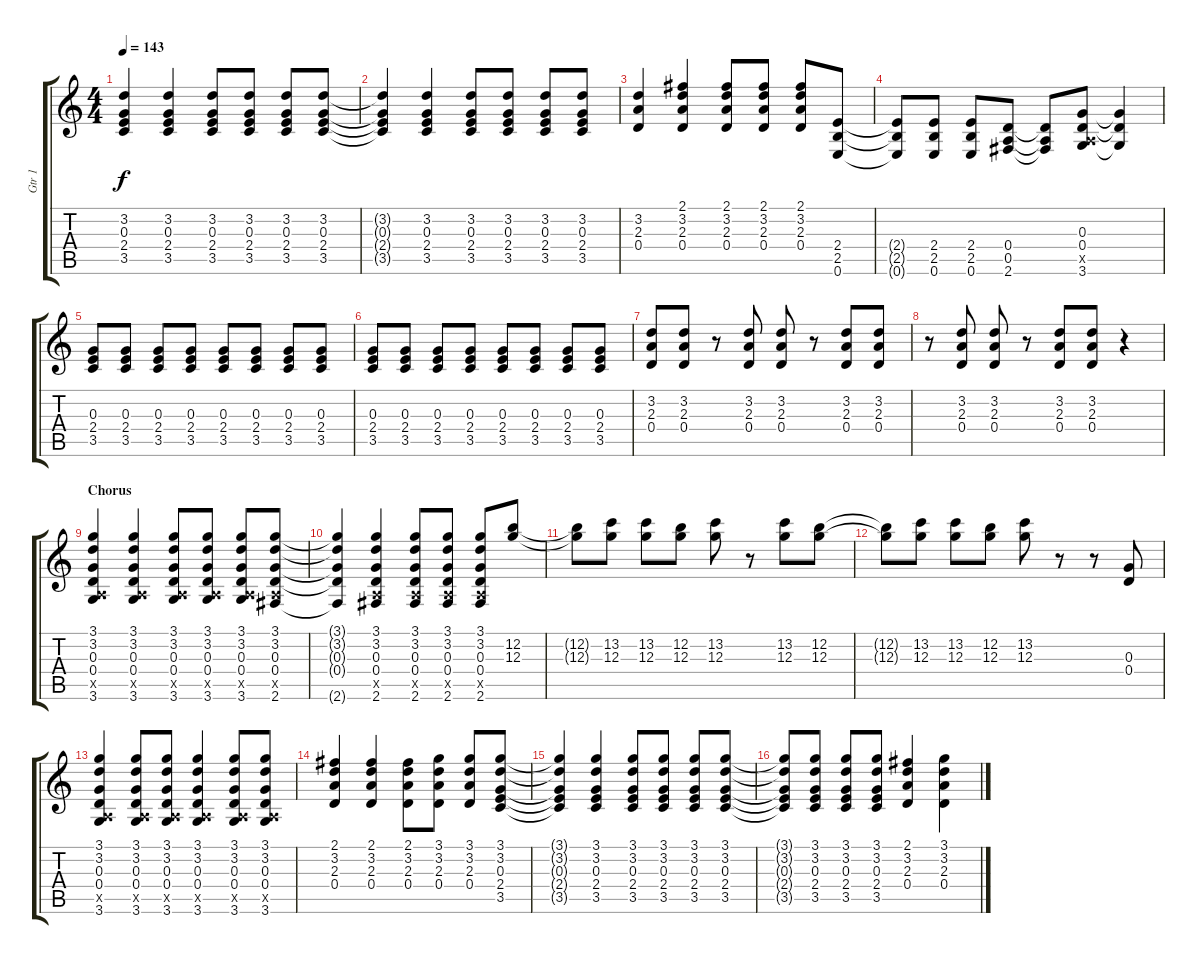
\track ("Gtr 1" "Gtr 1") {instrument distortionguitar}
\staff {score tabs}
\tuning (E4 B3 G3 D3 A2 E2) {hide}
\ts (4 4)
\tempo 143
\clef g2
\ks c
(3.2 0.3 2.4 3.5).4{dy f} (3.2 0.3 2.4 3.5).4 (3.2 0.3 2.4 3.5).8 (3.2 0.3 2.4 3.5).8 (3.2 0.3 2.4 3.5).8 (3.2 0.3 2.4 3.5).8 |
(3.2{t} 0.3{t} 2.4{t} 3.5{t}).4 (3.2 0.3 2.4 3.5).4 (3.2 0.3 2.4 3.5).8 (3.2 0.3 2.4 3.5).8 (3.2 0.3 2.4 3.5).8 (3.2 0.3 2.4 3.5).8 |
(3.2 2.3 0.4).4 (2.1 3.2 2.3 0.4).4 (2.1 3.2 2.3 0.4).8 (2.1 3.2 2.3 0.4).8 (2.1 3.2 2.3 0.4).8 (2.4 2.5 0.6).8 |
(2.4{t} 2.5{t} 0.6{t}).8 (2.4 2.5 0.6).8 (2.4 2.5 0.6).8 (0.4 0.5 2.6).8 (0.4{t} 0.5{t} 2.6{t}).8 (0.3 0.4 0.5{x} 3.6).8 (0.3{t} 0.4{t} 3.6{t}).4 |
(0.3 2.4 3.5).8 (0.3 2.4 3.5).8 (0.3 2.4 3.5).8 (0.3 2.4 3.5).8 (0.3 2.4 3.5).8 (0.3 2.4 3.5).8 (0.3 2.4 3.5).8 (0.3 2.4 3.5).8 |
(0.3 2.4 3.5).8 (0.3 2.4 3.5).8 (0.3 2.4 3.5).8 (0.3 2.4 3.5).8 (0.3 2.4 3.5).8 (0.3 2.4 3.5).8 (0.3 2.4 3.5).8 (0.3 2.4 3.5).8 |
(3.2 2.3 0.4).8 (3.2 2.3 0.4).8 r.8 (3.2 2.3 0.4).8 (3.2 2.3 0.4).8 r.8 (3.2 2.3 0.4).8 (3.2 2.3 0.4).8 |
r.8 (3.2 2.3 0.4).8 (3.2 2.3 0.4).8 r.8 (3.2 2.3 0.4).8 (3.2 2.3 0.4).8 r.4 |
\section ("" "Chorus")
(3.1 3.2 0.3 0.4 0.5{x} 3.6).4{volume 6} (3.1 3.2 0.3 0.4 0.5{x} 3.6).4 (3.1 3.2 0.3 0.4 0.5{x} 3.6).8 (3.1 3.2 0.3 0.4 0.5{x} 3.6).8 (3.1 3.2 0.3 0.4 0.5{x} 3.6).8 (3.1 3.2 0.3 0.4 0.5{x} 2.6).8 |
(3.1{t} 3.2{t} 0.3{t} 0.4{t} 2.6{t}).4 (3.1 3.2 0.3 0.4 0.5{x} 2.6).4 (3.1 3.2 0.3 0.4 0.5{x} 2.6).8 (3.1 3.2 0.3 0.4 0.5{x} 2.6).8 (3.1 3.2 0.3 0.4 0.5{x} 2.6).8 (12.2 12.3).8 |
(12.2{t} 12.3{t}).8 (13.2 12.3).8 (13.2 12.3).8 (12.2 12.3).8 (13.2 12.3).8 r.8 (13.2 12.3).8 (12.2 12.3).8 |
(12.2{t} 12.3{t}).8 (13.2 12.3).8 (13.2 12.3).8 (12.2 12.3).8 (13.2 12.3).8 r.8 r.8 (0.3 0.4).8 |
(3.1 3.2 0.3 0.4 0.5{x} 3.6).4 (3.1 3.2 0.3 0.4 0.5{x} 3.6).8 (3.1 3.2 0.3 0.4 0.5{x} 3.6).8 (3.1 3.2 0.3 0.4 0.5{x} 3.6).4 (3.1 3.2 0.3 0.4 0.5{x} 3.6).8 (3.1 3.2 0.3 0.4 0.5{x} 3.6).8 |
(2.1 3.2 2.3 0.4).4 (2.1 3.2 2.3 0.4).4 (2.1 3.2 2.3 0.4).8 (3.1 3.2 2.3 0.4).8 (3.1 3.2 2.3 0.4).8 (3.1 3.2 0.3 2.4 3.5).8 |
(3.1{t} 3.2{t} 0.3{t} 2.4{t} 3.5{t}).4 (3.1 3.2 0.3 2.4 3.5).4 (3.1 3.2 0.3 2.4 3.5).8 (3.1 3.2 0.3 2.4 3.5).8 (3.1 3.2 0.3 2.4 3.5).8 (3.1 3.2 0.3 2.4 3.5).8 |
(3.1{t} 3.2{t} 0.3{t} 2.4{t} 3.5{t}).8 (3.1 3.2 0.3 2.4 3.5).8 (3.1 3.2 0.3 2.4 3.5).8 (3.1 3.2 0.3 2.4 3.5).8 (2.1 3.2 2.3 0.4).4 (3.1 3.2 2.3 0.4).4
